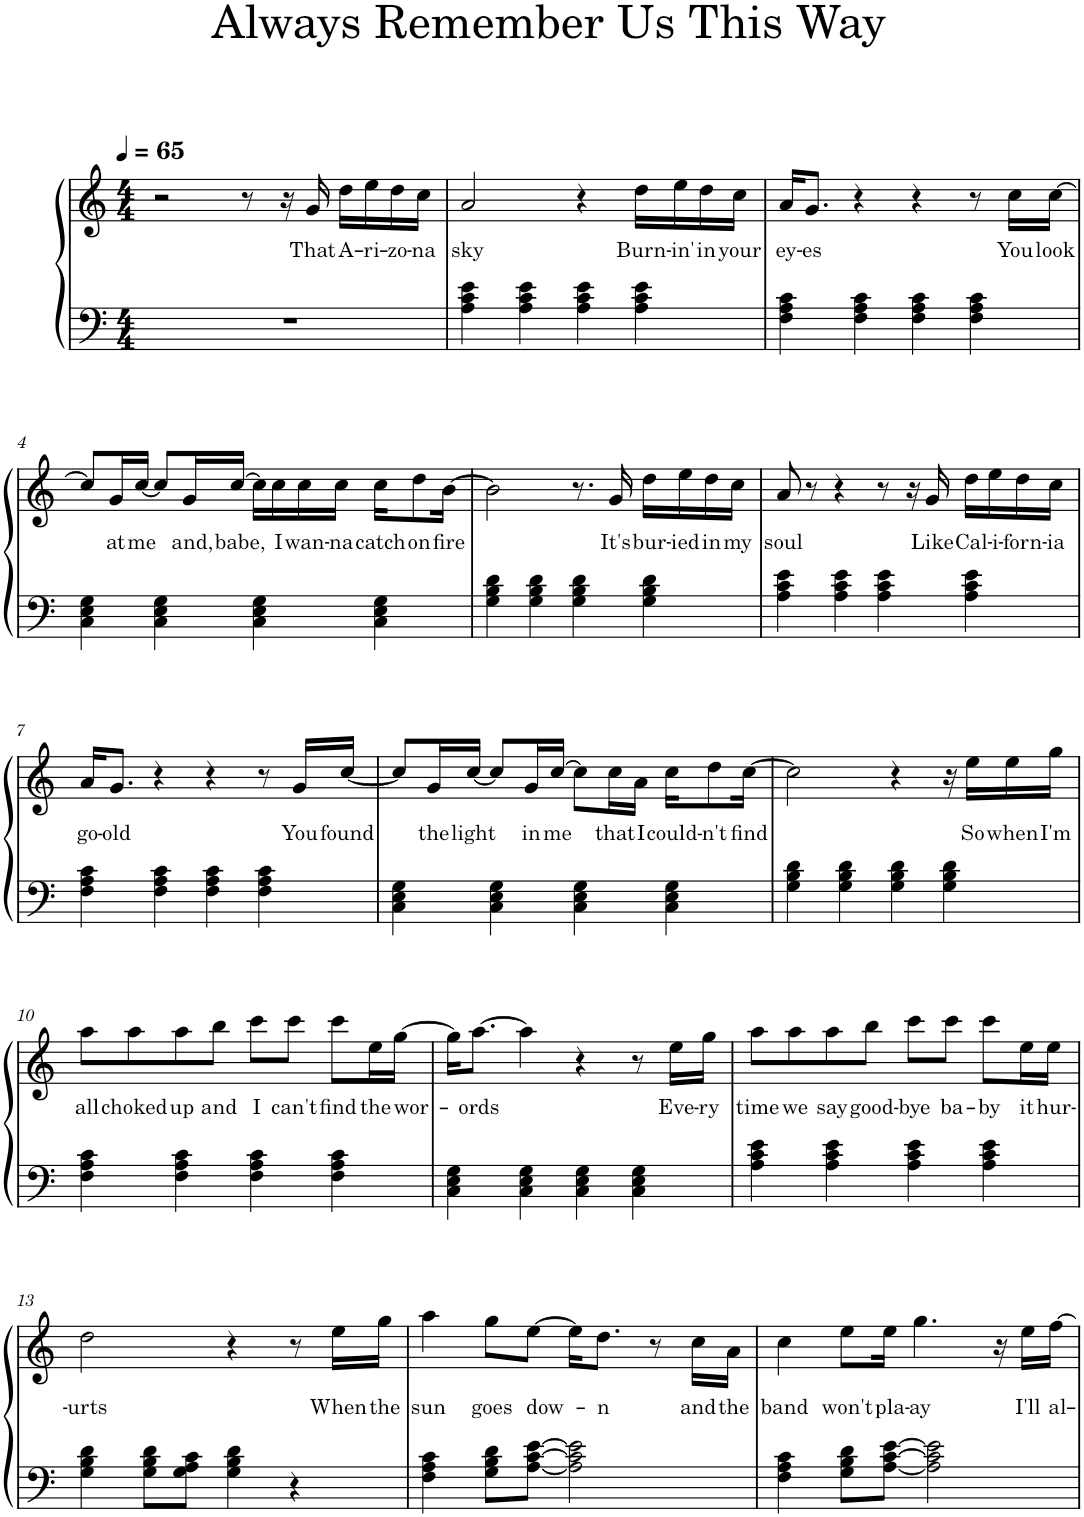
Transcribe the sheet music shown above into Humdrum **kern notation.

**kern	**kern	**text
*part1	*part1	*part1
*staff2	*staff1	*staff1
*I"Piano	*	*
*I'Pno.	*	*
*clefF4	*clefG2	*
*k[]	*k[]	*
*M4/4	*M4/4	*
*MM65	*MM65	*
=1	=1	=1
1r	2r	.
.	8r	.
.	16r	.
!	!	!LO:LY:b
.	16g/	That
!	!	!LO:LY:b
.	16dd\LL	A-
!	!	!LO:LY:b
.	16ee\	-ri-
!	!	!LO:LY:b
.	16dd\	-zo-
!	!	!LO:LY:b
.	16cc\JJ	-na
=2	=2	=2
!	!	!LO:LY:b
4A\ 4c\ 4e\	2a/	sky
4A\ 4c\ 4e\	.	.
4A\ 4c\ 4e\	4r	.
!	!	!LO:LY:b
4A\ 4c\ 4e\	16dd\LL	-Burn-
!	!	!LO:LY:b
.	16ee\	-in'
!	!	!LO:LY:b
.	16dd\	in
!	!	!LO:LY:b
.	16cc\JJ	your
=3	=3	=3
!	!	!LO:LY:b
4F\ 4A\ 4c\	16a/KL	ey-
!	!	!LO:LY:b
.	8.g/J	-es
4F\ 4A\ 4c\	4r	.
4F\ 4A\ 4c\	4r	.
4F\ 4A\ 4c\	8r	.
!	!	!LO:LY:b
.	16cc\LL	You
!	!	!LO:LY:b
.	[16cc\JJ	look
!!LO:LB:g=z
=4	=4	=4
4C\ 4E\ 4G\	8cc/L]	.
!	!	!LO:LY:b
.	16g/L	at
!	!	!LO:LY:b
.	[16cc/JJ	me
4C\ 4E\ 4G\	8cc/L]	.
!	!	!LO:LY:b
.	16g/L	and,
!	!	!LO:LY:b
.	[16cc/JJ	babe,
4C\ 4E\ 4G\	16cc\LL]	.
!	!	!LO:LY:b
.	16cc\	I
!	!	!LO:LY:b
.	16cc\	wan-
!	!	!LO:LY:b
.	16cc\JJ	-na
!	!	!LO:LY:b
4C\ 4E\ 4G\	16cc\KL	catch
!	!	!LO:LY:b
.	8dd\	on
!	!	!LO:LY:b
.	[16b\Jk	fire
=5	=5	=5
4G\ 4B\ 4d\	2b\]	.
4G\ 4B\ 4d\	.	.
4G\ 4B\ 4d\	8.r	.
!	!	!LO:LY:b
.	16g/	It's
!	!	!LO:LY:b
4G\ 4B\ 4d\	16dd\LL	bur-
!	!	!LO:LY:b
.	16ee\	-ied
!	!	!LO:LY:b
.	16dd\	in
!	!	!LO:LY:b
.	16cc\JJ	my
=6	=6	=6
!	!	!LO:LY:b
4A\ 4c\ 4e\	8a/	soul
.	8r	.
4A\ 4c\ 4e\	4r	.
4A\ 4c\ 4e\	8r	.
.	16r	.
!	!	!LO:LY:b
.	16g/	Like
!	!	!LO:LY:b
4A\ 4c\ 4e\	16dd\LL	Cal-
!	!	!LO:LY:b
.	16ee\	-i-
!	!	!LO:LY:b
.	16dd\	-forn-
!	!	!LO:LY:b
.	16cc\JJ	-ia
!!LO:LB:g=z
=7	=7	=7
!	!	!LO:LY:b
4F\ 4A\ 4c\	16a/KL	go-
!	!	!LO:LY:b
.	8.g/J	-old
4F\ 4A\ 4c\	4r	.
4F\ 4A\ 4c\	4r	.
4F\ 4A\ 4c\	8r	.
!	!	!LO:LY:b
.	16g/LL	You
!	!	!LO:LY:b
.	[16cc/JJ	found
=8	=8	=8
4C\ 4E\ 4G\	8cc/L]	.
!	!	!LO:LY:b
.	16g/L	the
!	!	!LO:LY:b
.	[16cc/JJ	light
4C\ 4E\ 4G\	8cc/L]	.
!	!	!LO:LY:b
.	16g/L	in
!	!	!LO:LY:b
.	[16cc/JJ	me
4C\ 4E\ 4G\	8cc\L]	.
!	!	!LO:LY:b
.	16cc\L	that
!	!	!LO:LY:b
.	16a\JJ	I
!	!	!LO:LY:b
4C\ 4E\ 4G\	16cc\KL	could-
!	!	!LO:LY:b
.	8dd\	-n't
!	!	!LO:LY:b
.	[16cc\Jk	find
=9	=9	=9
4G\ 4B\ 4d\	2cc\]	.
4G\ 4B\ 4d\	.	.
4G\ 4B\ 4d\	4r	.
4G\ 4B\ 4d\	16r	.
!	!	!LO:LY:b
.	16ee\LL	So
!	!	!LO:LY:b
.	16ee\	when
!	!	!LO:LY:b
.	16gg\JJ	I'm
!!LO:LB:g=z
=10	=10	=10
!	!	!LO:LY:b
4F\ 4A\ 4c\	8aa\L	all
!	!	!LO:LY:b
.	8aa\	choked
!	!	!LO:LY:b
4F\ 4A\ 4c\	8aa\	up
!	!	!LO:LY:b
.	8bb\J	and
!	!	!LO:LY:b
4F\ 4A\ 4c\	8ccc\L	I
!	!	!LO:LY:b
.	8ccc\J	can't
!	!	!LO:LY:b
4F\ 4A\ 4c\	8ccc\L	find
!	!	!LO:LY:b
.	16ee\L	the
!	!	!LO:LY:b
.	[16gg\JJ	wor-
=11	=11	=11
4C\ 4E\ 4G\	16gg\KL]	.
!	!	!LO:LY:b
.	[8.aa\J	-ords
4C\ 4E\ 4G\	4aa\]	.
4C\ 4E\ 4G\	4r	.
4C\ 4E\ 4G\	8r	.
!	!	!LO:LY:b
.	16ee\LL	Eve-
!	!	!LO:LY:b
.	16gg\JJ	-ry
=12	=12	=12
!	!	!LO:LY:b
4A\ 4c\ 4e\	8aa\L	time
!	!	!LO:LY:b
.	8aa\	we
!	!	!LO:LY:b
4A\ 4c\ 4e\	8aa\	say
!	!	!LO:LY:b
.	8bb\J	good-
!	!	!LO:LY:b
4A\ 4c\ 4e\	8ccc\L	-bye
!	!	!LO:LY:b
.	8ccc\J	ba-
!	!	!LO:LY:b
4A\ 4c\ 4e\	8ccc\L	-by
!	!	!LO:LY:b
.	16ee\L	it
!	!	!LO:LY:b
.	16ee\JJ	hur-
!!LO:LB:g=z
=13	=13	=13
!	!	!LO:LY:b
4G\ 4B\ 4d\	2dd\	-urts
8G\ 8B\ 8d\L	.	.
8G\ 8A\ 8c\J	.	.
4G\ 4B\ 4d\	4r	.
4r	8r	.
!	!	!LO:LY:b
.	16ee\LL	When
!	!	!LO:LY:b
.	16gg\JJ	the
=14	=14	=14
!	!	!LO:LY:b
4F\ 4A\ 4c\	4aa\	sun
!	!	!LO:LY:b
8G\ 8B\ 8d\L	8gg\L	goes
!	!	!LO:LY:b
[8A\ [8c\ [8e\J	[8ee\J	dow-
2A\] 2c\] 2e\]	16ee\KL]	.
!	!	!LO:LY:b
.	8.dd\J	-n
.	8r	.
!	!	!LO:LY:b
.	16cc\LL	and
!	!	!LO:LY:b
.	16a\JJ	the
=15	=15	=15
!	!	!LO:LY:b
4F\ 4A\ 4c\	4cc\	band
!	!	!LO:LY:b
8G\ 8B\ 8d\L	8ee\L	won't
!	!	!LO:LY:b
[8A\ [8c\ [8e\J	16ee\Jk	pla-
!	!	!LO:LY:b
.	4.gg\	-ay
2A\] 2c\] 2e\]	.	.
.	16r	.
!	!	!LO:LY:b
.	16ee\LL	I'll
!	!	!LO:LY:b
.	[16ff\JJ	al-
=	=	=
*-	*-	*-
